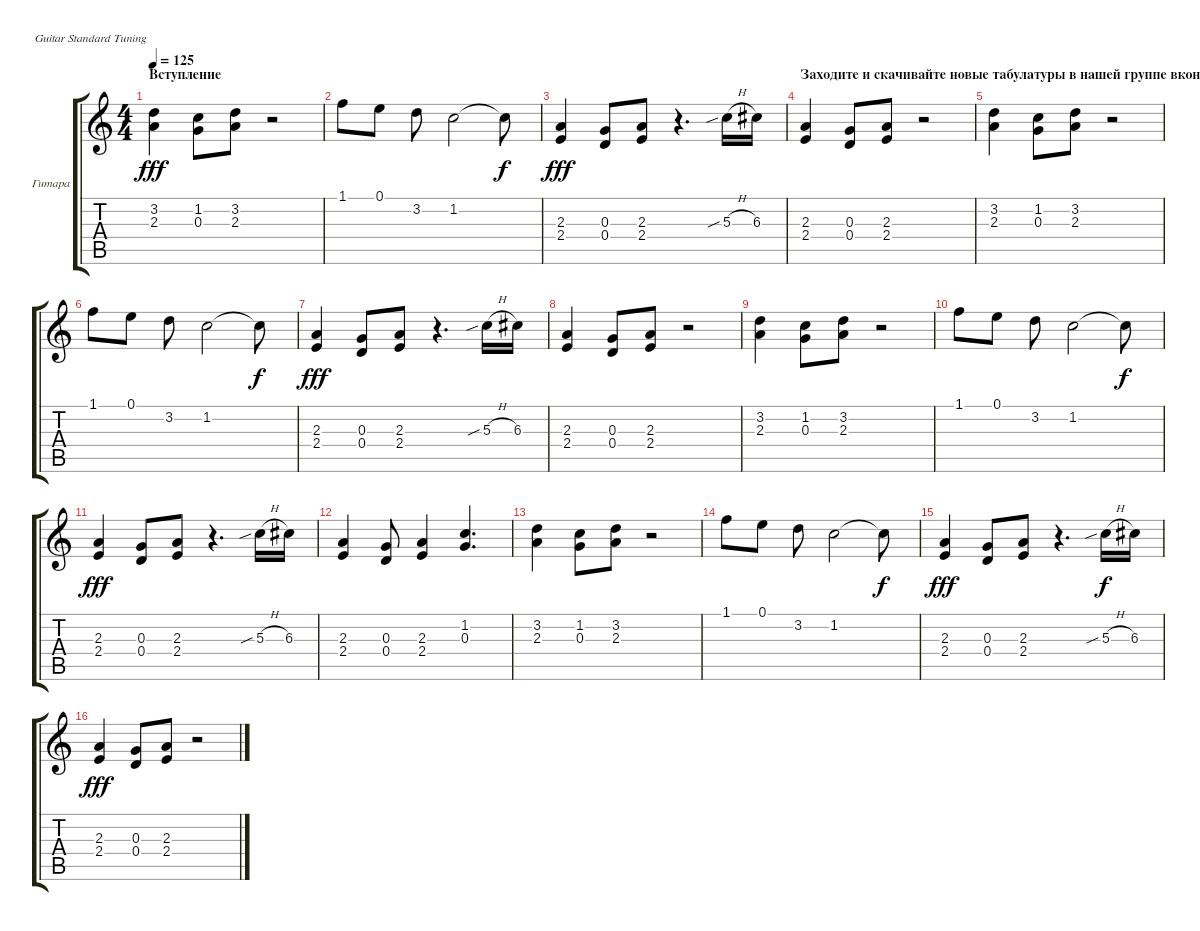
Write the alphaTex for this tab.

\bracketExtendMode groupsimilarinstruments
\firstSystemTrackNameOrientation horizontal
\otherSystemsTrackNameOrientation horizontal
\track ("Сергей Маврин" "Гитара") {instrument distortionguitar}
\staff {score tabs}
\tuning (E4 B3 G3 D3 A2 E2)
\ts (4 4)
\section ("" "Вступление")
\tempo 125
\clef g2
\ks c
(3.2 2.3).4{dy fff instrument distortionguitar} (1.2 0.3).8 (3.2 2.3).8 r.2 |
1.1.8 0.1.8 3.2.8 1.2.2 1.2{t}.8{dy f} |
(2.3 2.4).4{dy fff} (0.3 0.4).8 (2.3 2.4).8 r.4{d} 5.3{sib h}.16 6.3.16 |
\section ("" "Заходите и скачивайте новые табулатуры в нашей группе вконтакте")
(2.3 2.4).4 (0.3 0.4).8 (2.3 2.4).8 r.2 |
(3.2 2.3).4 (1.2 0.3).8 (3.2 2.3).8 r.2 |
1.1.8 0.1.8 3.2.8 1.2.2 1.2{t}.8{dy f} |
(2.3 2.4).4{dy fff} (0.3 0.4).8 (2.3 2.4).8 r.4{d} 5.3{sib h}.16 6.3.16 |
(2.3 2.4).4 (0.3 0.4).8 (2.3 2.4).8 r.2 |
(3.2 2.3).4 (1.2 0.3).8 (3.2 2.3).8 r.2 |
1.1.8 0.1.8 3.2.8 1.2.2 1.2{t}.8{dy f} |
(2.3 2.4).4{dy fff} (0.3 0.4).8 (2.3 2.4).8 r.4{d} 5.3{sib h}.16 6.3.16 |
(2.3 2.4).4 (0.3 0.4).8 (2.3 2.4).4 (1.2 0.3).4{d} |
(3.2 2.3).4 (1.2 0.3).8 (3.2 2.3).8 r.2 |
1.1.8 0.1.8 3.2.8 1.2.2 1.2{t}.8{dy f} |
(2.3 2.4).4{dy fff} (0.3 0.4).8 (2.3 2.4).8 r.4{d} 5.3{sib h}.16{dy f} 6.3.16 |
(2.3 2.4).4{dy fff} (0.3 0.4).8 (2.3 2.4).8 r.2
